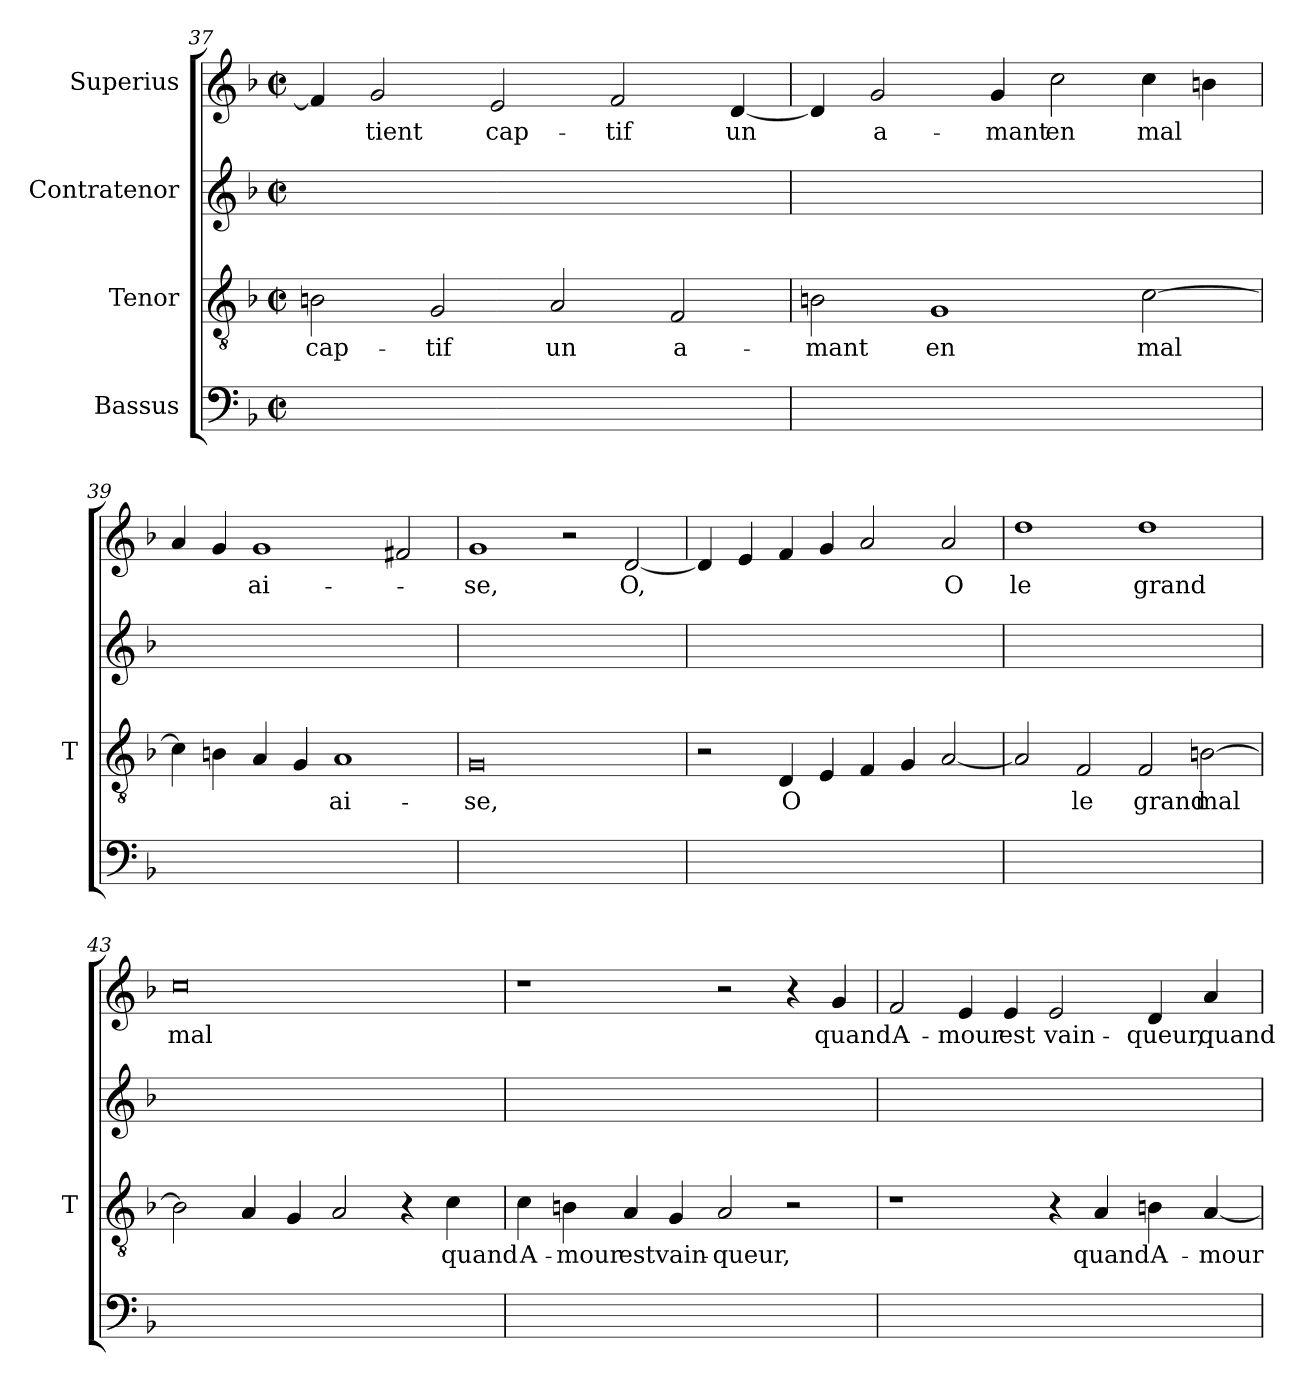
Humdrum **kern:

**kern	**kern	**text	**kern	**kern	**text
*part4	*part3	*part3	*part2	*part1	*part1
*staff4	*staff3	*staff3	*staff2	*staff1	*staff1
*I"Bassus	*I"Tenor	*	*I"Contratenor	*I"Superius	*
*	*I'T	*	*	*	*
*clefF4	*clefGv2	*	*clefG2	*clefG2	*
*k[b-]	*k[b-]	*	*k[b-]	*k[b-]	*
*F:	*F:	*	*F:	*F:	*
*M2/2	*M2/2	*	*M2/2	*M2/2	*
*met(c|)	*met(c|)	*	*met(c|)	*met(c|)	*
=37	=37	=37	=37	=37	=37
1ryy	2B	cap-	1ryy	4f]	.
.	.	.	.	2g	-tient
.	2G	-tif	.	.	.
.	.	.	.	2e	cap-
1ryy	2A	-un	1ryy	.	.
.	.	.	.	2f	-tif
.	2F	a-	.	.	.
.	.	.	.	[4d	-un
=38	=38	=38	=38	=38	=38
1ryy	2B	-mant	1ryy	4d]	.
.	.	.	.	2g	a-
.	1G	-en	.	.	.
.	.	.	.	4g	-mant
1ryy	.	.	1ryy	2cc	-en
.	[2c	-mal	.	4cc	-mal
.	.	.	.	4b	.
=39	=39	=39	=39	=39	=39
1ryy	4c]	.	1ryy	4a	.
.	4B	.	.	4g	.
.	4A	.	.	1g	ai-
.	4G	.	.	.	.
1ryy	1A	ai-	1ryy	.	.
.	.	.	.	2f#X	.
=40	=40	=40	=40	=40	=40
1ryy	0G	-se,	1ryy	1g	-se,
1ryy	.	.	1ryy	2r	.
.	.	.	.	[2d	-O,
=41	=41	=41	=41	=41	=41
1ryy	2r	.	1ryy	4d]	.
.	.	.	.	4e	.
.	4D	-O	.	4f	.
.	4E	.	.	4g	.
1ryy	4F	.	1ryy	2a	.
.	4G	.	.	.	.
.	[2A	.	.	2a	-O
=42	=42	=42	=42	=42	=42
1ryy	2A]	.	1ryy	1dd	-le
.	2F	-le	.	.	.
1ryy	2F	-grand	1ryy	1dd	-grand
.	[2B	-mal	.	.	.
=43	=43	=43	=43	=43	=43
1ryy	2B]	.	1ryy	0cc	-mal
.	4A	.	.	.	.
.	4G	.	.	.	.
1ryy	2A	.	1ryy	.	.
.	4r	.	.	.	.
.	4c	-quand	.	.	.
!!LO:PB:g=z
=44	=44	=44	=44	=44	=44
1ryy	4c	A-	1ryy	1r	.
.	4B	-mour	.	.	.
.	4A	-est	.	.	.
.	4G	vain-	.	.	.
1ryy	2A	-queur,	1ryy	2r	.
.	2r	.	.	4r	.
.	.	.	.	4g	-quand
=45	=45	=45	=45	=45	=45
1ryy	1r	.	1ryy	2f	A-
.	.	.	.	4e	-mour
.	.	.	.	4e	-est
1ryy	4r	.	1ryy	2e	vain-
.	4A	-quand	.	.	.
.	4B	A-	.	4d	-queur,
.	[4A	-mour	.	4a	-quand
=	=	=	=	=	=
*-	*-	*-	*-	*-	*-
